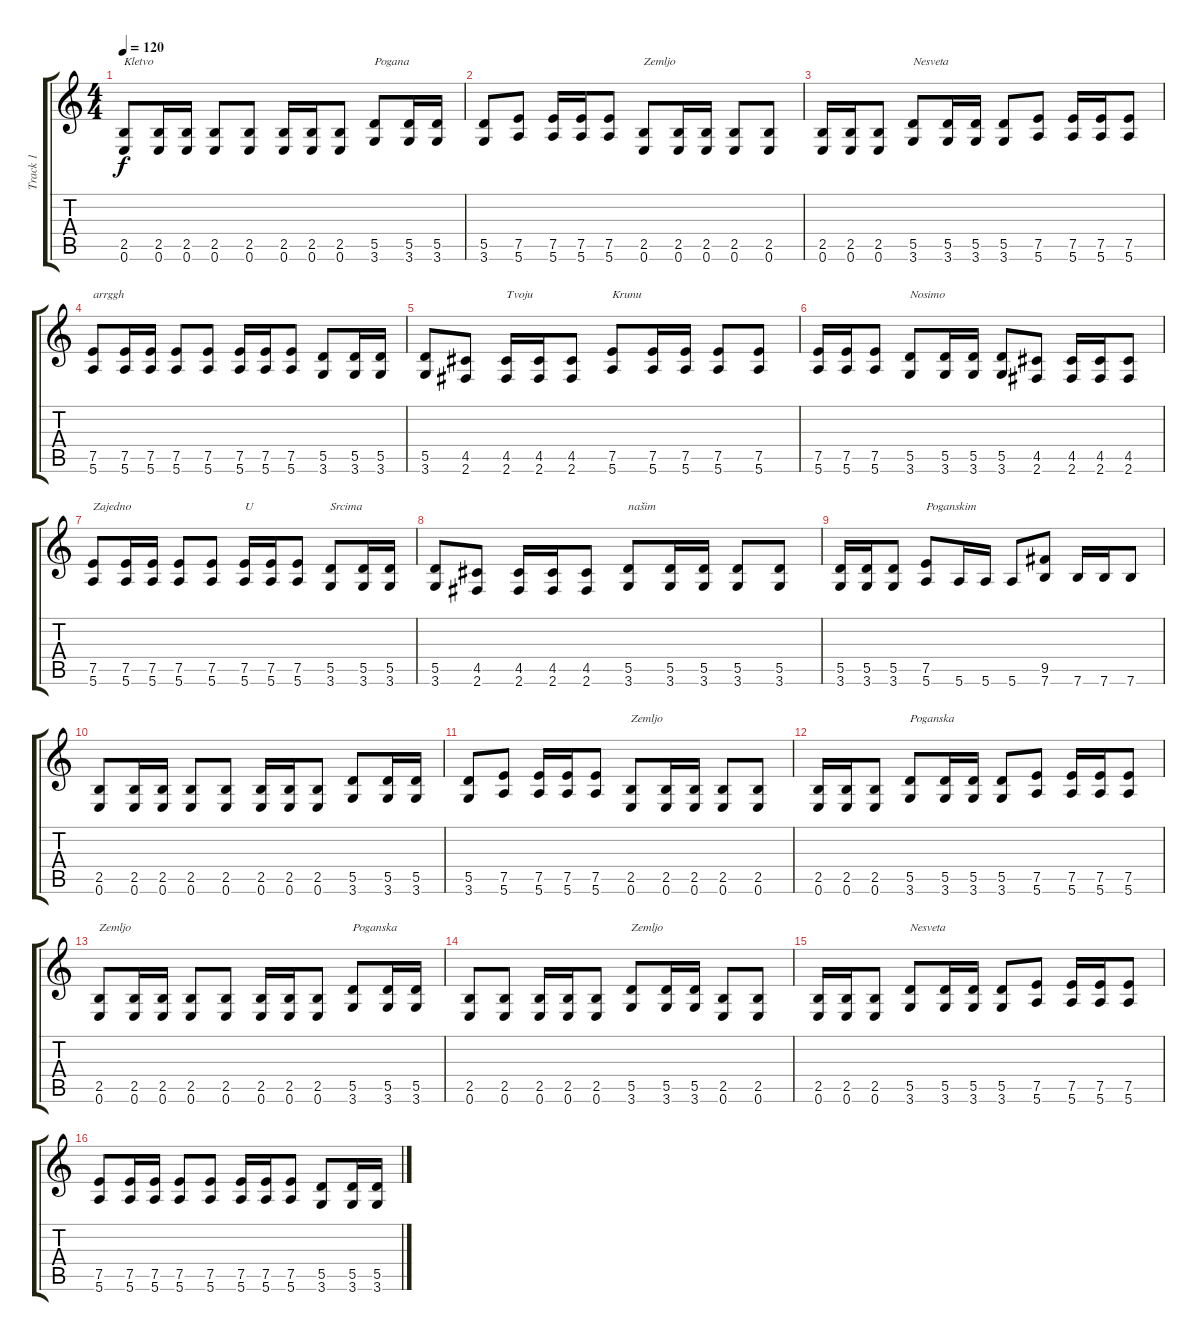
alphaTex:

\track ("Track 1" "Track 1") {instrument distortionguitar}
\staff {score tabs}
\tuning (E4 B3 G3 D3 A2 E2) {hide}
\ts (4 4)
\tempo 120
\clef g2
\ks c
(2.5 0.6).8{txt "Kletvo" dy f} (2.5 0.6).16 (2.5 0.6).16 (2.5 0.6).8 (2.5 0.6).8 (2.5 0.6).16 (2.5 0.6).16 (2.5 0.6).8 (5.5 3.6).8{txt "Pogana"} (5.5 3.6).16 (5.5 3.6).16 |
(5.5 3.6).8 (7.5 5.6).8 (7.5 5.6).16 (7.5 5.6).16 (7.5 5.6).8 (2.5 0.6).8{txt "Zemljo"} (2.5 0.6).16 (2.5 0.6).16 (2.5 0.6).8 (2.5 0.6).8 |
(2.5 0.6).16 (2.5 0.6).16 (2.5 0.6).8 (5.5 3.6).8{txt "Nesveta"} (5.5 3.6).16 (5.5 3.6).16 (5.5 3.6).8 (7.5 5.6).8 (7.5 5.6).16 (7.5 5.6).16 (7.5 5.6).8 |
(7.5 5.6).8{txt "arrggh"} (7.5 5.6).16 (7.5 5.6).16 (7.5 5.6).8 (7.5 5.6).8 (7.5 5.6).16 (7.5 5.6).16 (7.5 5.6).8 (5.5 3.6).8 (5.5 3.6).16 (5.5 3.6).16 |
(5.5 3.6).8 (4.5 2.6).8 (4.5 2.6).16{txt "Tvoju"} (4.5 2.6).16 (4.5 2.6).8 (7.5 5.6).8{txt "Krunu"} (7.5 5.6).16 (7.5 5.6).16 (7.5 5.6).8 (7.5 5.6).8 |
(7.5 5.6).16 (7.5 5.6).16 (7.5 5.6).8 (5.5 3.6).8{txt "Nosimo "} (5.5 3.6).16 (5.5 3.6).16 (5.5 3.6).8 (4.5 2.6).8 (4.5 2.6).16 (4.5 2.6).16 (4.5 2.6).8 |
(7.5 5.6).8{txt "Zajedno"} (7.5 5.6).16 (7.5 5.6).16 (7.5 5.6).8 (7.5 5.6).8 (7.5 5.6).16{txt "U "} (7.5 5.6).16 (7.5 5.6).8 (5.5 3.6).8{txt "Srcima"} (5.5 3.6).16 (5.5 3.6).16 |
(5.5 3.6).8 (4.5 2.6).8 (4.5 2.6).16 (4.5 2.6).16 (4.5 2.6).8 (5.5 3.6).8{txt "našim"} (5.5 3.6).16 (5.5 3.6).16 (5.5 3.6).8 (5.5 3.6).8 |
(5.5 3.6).16 (5.5 3.6).16 (5.5 3.6).8 (7.5 5.6).8{txt "Poganskim"} 5.6.16 5.6.16 5.6.8 (9.5 7.6).8 7.6.16 7.6.16 7.6.8 |
(2.5 0.6).8 (2.5 0.6).16 (2.5 0.6).16 (2.5 0.6).8 (2.5 0.6).8 (2.5 0.6).16 (2.5 0.6).16 (2.5 0.6).8 (5.5 3.6).8 (5.5 3.6).16 (5.5 3.6).16 |
(5.5 3.6).8 (7.5 5.6).8 (7.5 5.6).16 (7.5 5.6).16 (7.5 5.6).8 (2.5 0.6).8{txt "Zemljo"} (2.5 0.6).16 (2.5 0.6).16 (2.5 0.6).8 (2.5 0.6).8 |
(2.5 0.6).16 (2.5 0.6).16 (2.5 0.6).8 (5.5 3.6).8{txt "Poganska"} (5.5 3.6).16 (5.5 3.6).16 (5.5 3.6).8 (7.5 5.6).8 (7.5 5.6).16 (7.5 5.6).16 (7.5 5.6).8 |
(2.5 0.6).8{txt "Zemljo"} (2.5 0.6).16 (2.5 0.6).16 (2.5 0.6).8 (2.5 0.6).8 (2.5 0.6).16 (2.5 0.6).16 (2.5 0.6).8 (5.5 3.6).8{txt "Poganska"} (5.5 3.6).16 (5.5 3.6).16 |
(2.5 0.6).8 (2.5 0.6).8 (2.5 0.6).16 (2.5 0.6).16 (2.5 0.6).8 (5.5 3.6).8{txt "Zemljo"} (5.5 3.6).16 (5.5 3.6).16 (2.5 0.6).8 (2.5 0.6).8 |
(2.5 0.6).16 (2.5 0.6).16 (2.5 0.6).8 (5.5 3.6).8{txt "Nesveta"} (5.5 3.6).16 (5.5 3.6).16 (5.5 3.6).8 (7.5 5.6).8 (7.5 5.6).16 (7.5 5.6).16 (7.5 5.6).8 |
(7.5 5.6).8 (7.5 5.6).16 (7.5 5.6).16 (7.5 5.6).8 (7.5 5.6).8 (7.5 5.6).16 (7.5 5.6).16 (7.5 5.6).8 (5.5 3.6).8 (5.5 3.6).16 (5.5 3.6).16
